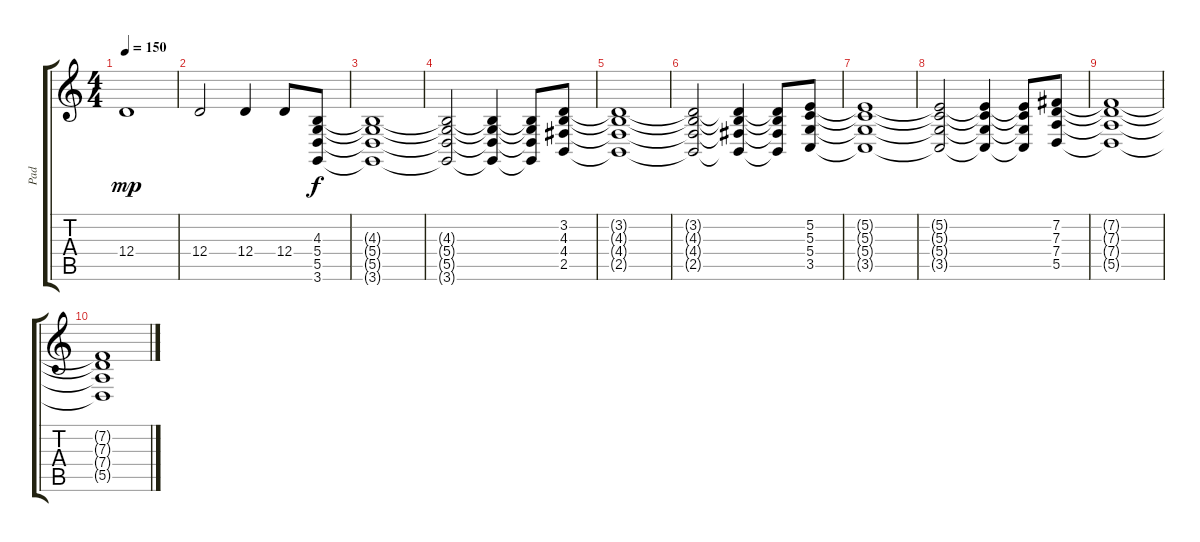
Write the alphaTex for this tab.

\track ("Pad" "Pad") {instrument pad7halo}
\staff {score tabs}
\tuning (E4 B3 G3 D3 A2 E2) {hide}
\ts (4 4)
\tempo 150
\clef g2
\ks c
12.4.1{dy mp} |
12.4.2 12.4.4 12.4.8 (4.3 5.4 5.5 3.6).8{dy f} |
(4.3{t} 5.4{t} 5.5{t} 3.6{t}).1 |
(4.3{t} 5.4{t} 5.5{t} 3.6{t}).2 (4.3{t} 5.4{t} 5.5{t} 3.6{t}).4 (4.3{t} 5.4{t} 5.5{t} 3.6{t}).8 (3.2 4.3 4.4 2.5).8 |
(3.2{t} 4.3{t} 4.4{t} 2.5{t}).1 |
(3.2{t} 4.3{t} 4.4{t} 2.5{t}).2 (3.2{t} 4.3{t} 4.4{t} 2.5{t}).4 (3.2{t} 4.3{t} 4.4{t} 2.5{t}).8 (5.2 5.3 5.4 3.5).8 |
(5.2{t} 5.3{t} 5.4{t} 3.5{t}).1 |
(5.2{t} 5.3{t} 5.4{t} 3.5{t}).2 (5.2{t} 5.3{t} 5.4{t} 3.5{t}).4 (5.2{t} 5.3{t} 5.4{t} 3.5{t}).8 (7.2 7.3 7.4 5.5).8 |
(7.2{t} 7.3{t} 7.4{t} 5.5{t}).1 |
(7.2{t} 7.3{t} 7.4{t} 5.5{t}).1
